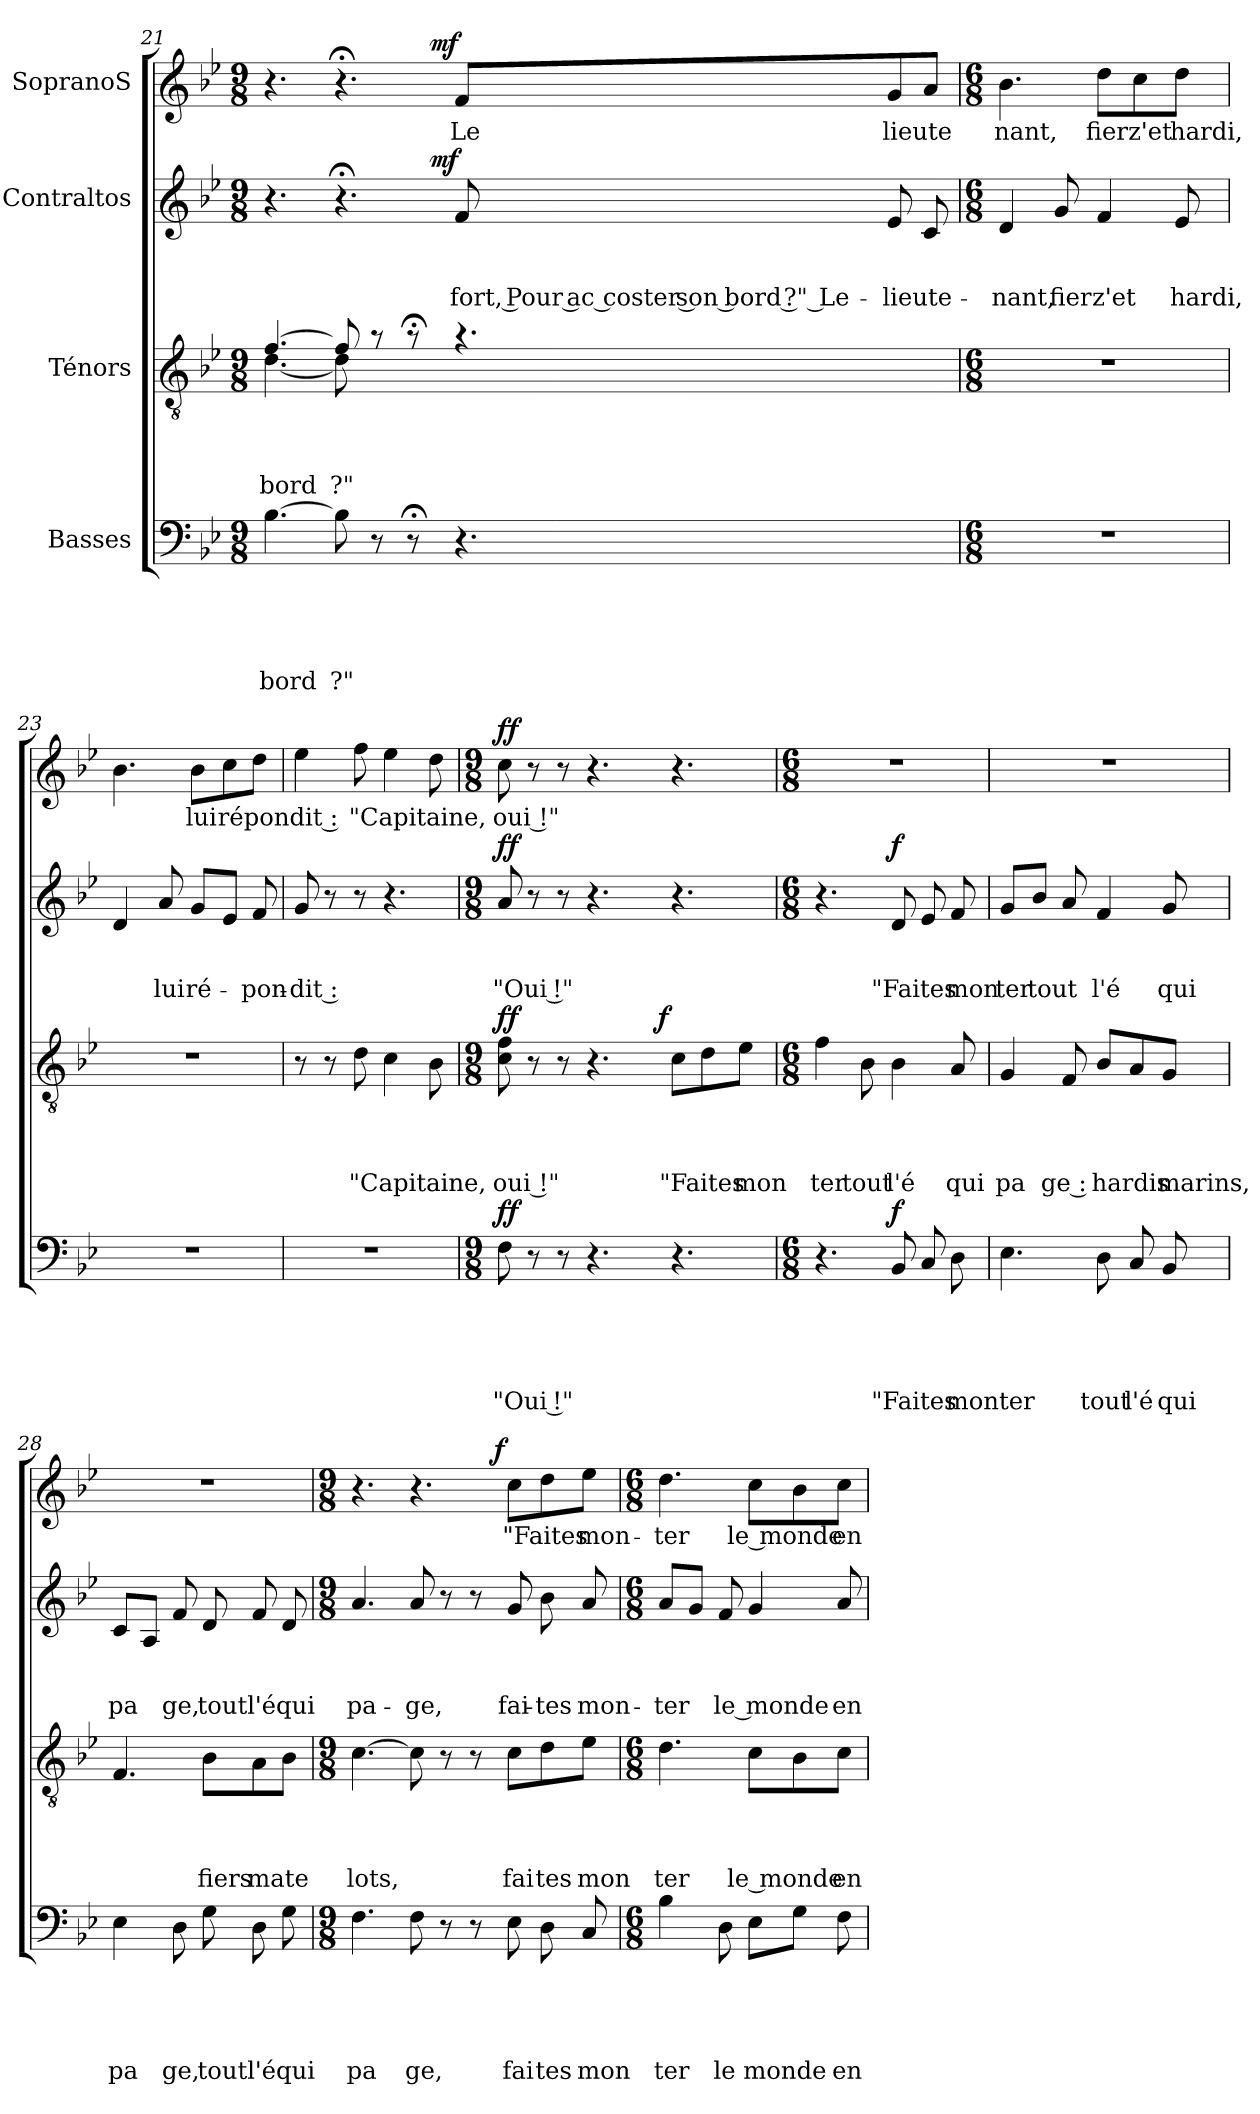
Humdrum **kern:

**kern	**text	**text	**text	**text	**text	**dynam	**kern	**text	**text	**text	**text	**dynam	**kern	**text	**text	**text	**dynam	**kern	**text	**dynam
*part4	*part4	*part4	*part4	*part4	*part4	*part4	*part3	*part3	*part3	*part3	*part3	*part3	*part2	*part2	*part2	*part2	*part2	*part1	*part1	*part1
*staff4	*staff4	*staff4	*staff4	*staff4	*staff4	*staff4	*staff3	*staff3	*staff3	*staff3	*staff3	*staff3	*staff2	*staff2	*staff2	*staff2	*staff2	*staff1	*staff1	*staff1
*I"Basses	*	*	*	*	*	*	*I"Ténors	*	*	*	*	*	*I"Contraltos	*	*	*	*	*I"SopranoS	*	*
*clefF4	*	*	*	*	*	*	*clefGv2	*	*	*	*	*	*clefG2	*	*	*	*	*clefG2	*	*
*k[b-e-]	*	*	*	*	*	*	*k[b-e-]	*	*	*	*	*	*k[b-e-]	*	*	*	*	*k[b-e-]	*	*
*B-:	*	*	*	*	*	*	*B-:	*	*	*	*	*	*B-:	*	*	*	*	*B-:	*	*
*M9/8	*	*	*	*	*	*	*M9/8	*	*	*	*	*	*M9/8	*	*	*	*	*M9/8	*	*
=21	=21	=21	=21	=21	=21	=21	=21	=21	=21	=21	=21	=21	=21	=21	=21	=21	=21	=21	=21	=21
!	!	!	!	!	!LO:LY:b	!	!	!	!	!	!LO:LY:b	!	!	!	!	!	!	!	!	!
*	*	*	*	*	*	*	*^	*	*	*	*	*	*^	*	*	*	*	*^	*	*
[>4.B-\	.	.	.	.	bord	.	[>4.f/	[<4.d\	.	.	.	bord	.	4.r	2ryy	.	.	.	.	4.r	2ryy	.	.
!	!	!	!	!	!LO:LY:b	!	!	!	!	!	!	!LO:LY:b	!	!	!	!	!	!	!	!	!	!	!
8B-\]	.	.	.	.	?"	.	8f/]	8d\]	.	.	.	?"	.	4.r;<	.	.	.	.	.	4.r;<	.	.	.
8r	.	.	.	.	.	.	8ra	2ryy	.	.	.	.	.	.	8.ryy	.	.	.	.	.	8.ryy	.	.
8r;<	.	.	.	.	.	.	8r;<a	.	.	.	.	.	.	.	.	.	.	.	.	.	.	.	.
!	!	!	!	!	!	!	!	!	!	!	!	!	!	!	!	!	!	!	!LO:DY:a	!	!	!	!LO:DY:a
.	.	.	.	.	.	.	.	.	.	.	.	.	.	.	4..ryy	.	.	.	mf	.	4..ryy	.	mf
!	!	!	!	!	!	!	!	!	!	!	!	!	!	!	!	!	!	!LO:LY:b:rj	!	!	!	!LO:LY:b	!
4.r	.	.	.	.	.	.	4.ra	.	.	.	.	.	.	8f/	.	.	.	fort, Pour ac coster son bord ?" Le-	.	8f/L	.	Le	.
!	!	!	!	!	!	!	!	!	!	!	!	!	!	!	!	!	!	!LO:LY:b	!	!	!	!LO:LY:b	!
.	.	.	.	.	.	.	.	.	.	.	.	.	.	8e-/	.	.	.	-lieute-	.	8g/	.	lieute	.
.	.	.	.	.	.	.	.	8ryy	.	.	.	.	.	8c/	.	.	.	.	.	8a/J	.	.	.
*	*	*	*	*	*	*	*v	*v	*	*	*	*	*	*	*	*	*	*	*	*v	*v	*	*
*	*	*	*	*	*	*	*	*	*	*	*	*	*v	*v	*	*	*	*	*	*	*
=22	=22	=22	=22	=22	=22	=22	=22	=22	=22	=22	=22	=22	=22	=22	=22	=22	=22	=22	=22	=22
*M6/8	*	*	*	*	*	*	*M6/8	*	*	*	*	*	*M6/8	*	*	*	*	*M6/8	*	*
*	*	*	*	*	*	*	*^	*	*	*	*	*	*^	*	*	*	*	*^	*	*
!LO:N:vis=1	!	!	!	!	!	!	!LO:N:vis=1	!	!	!	!	!	!	!	!	!	!	!LO:LY:b	!	!	!	!LO:LY:b	!
*	*	*	*	*	*	*	*v	*v	*	*	*	*	*	*	*	*	*	*	*	*v	*v	*	*
*	*	*	*	*	*	*	*	*	*	*	*	*	*v	*v	*	*	*	*	*	*	*
2.r	.	.	.	.	.	.	2.r	.	.	.	.	.	4d/	.	.	-nant,	.	4.b-\	nant,	.
!	!	!	!	!	!	!	!	!	!	!	!	!	!	!	!	!LO:LY:b	!	!	!	!
.	.	.	.	.	.	.	.	.	.	.	.	.	8g/	.	.	fier	.	.	.	.
!	!	!	!	!	!	!	!	!	!	!	!	!	!	!	!	!LO:LY:b	!	!	!LO:LY:b	!
.	.	.	.	.	.	.	.	.	.	.	.	.	4f/	.	.	z'et	.	8dd\L	fier	.
!	!	!	!	!	!	!	!	!	!	!	!	!	!	!	!	!	!	!	!LO:LY:b	!
.	.	.	.	.	.	.	.	.	.	.	.	.	.	.	.	.	.	8cc\	z'et	.
!	!	!	!	!	!	!	!	!	!	!	!	!	!	!	!	!LO:LY:b	!	!	!LO:LY:b	!
.	.	.	.	.	.	.	.	.	.	.	.	.	8e-/	.	.	hardi,	.	8dd\J	hardi,	.
=23	=23	=23	=23	=23	=23	=23	=23	=23	=23	=23	=23	=23	=23	=23	=23	=23	=23	=23	=23	=23
!LO:N:vis=1	!	!	!	!	!	!	!LO:N:vis=1	!	!	!	!	!	!	!	!	!	!	!	!	!
2.r	.	.	.	.	.	.	2.r	.	.	.	.	.	4d/	.	.	.	.	4.b-\	.	.
!	!	!	!	!	!	!	!	!	!	!	!	!	!	!	!	!LO:LY:b	!	!	!	!
.	.	.	.	.	.	.	.	.	.	.	.	.	8a/	.	.	lui	.	.	.	.
!	!	!	!	!	!	!	!	!	!	!	!	!	!	!	!	!LO:LY:b	!	!	!LO:LY:b	!
.	.	.	.	.	.	.	.	.	.	.	.	.	8g/L	.	.	ré-	.	8b-\L	lui	.
!	!	!	!	!	!	!	!	!	!	!	!	!	!	!	!	!	!	!	!LO:LY:b	!
.	.	.	.	.	.	.	.	.	.	.	.	.	8e-/J	.	.	.	.	8cc\	répon	.
!	!	!	!	!	!	!	!	!	!	!	!	!	!	!	!	!LO:LY:b	!	!	!	!
.	.	.	.	.	.	.	.	.	.	.	.	.	8f/	.	.	-pon-	.	8dd\J	.	.
!!LO:PB:g=z
=24	=24	=24	=24	=24	=24	=24	=24	=24	=24	=24	=24	=24	=24	=24	=24	=24	=24	=24	=24	=24
!LO:N:vis=1	!	!	!	!	!	!	!	!	!	!	!	!	!	!	!	!LO:LY:b	!	!	!LO:LY:b	!
2.r	.	.	.	.	.	.	8r	.	.	.	.	.	8g/	.	.	-dit :	.	4ee-\	dit :	.
.	.	.	.	.	.	.	8r	.	.	.	.	.	8r	.	.	.	.	.	.	.
!	!	!	!	!	!	!	!	!	!	!	!LO:LY:b	!	!	!	!	!	!	!	!LO:LY:b	!
.	.	.	.	.	.	.	8d\	.	.	.	"Capitaine,	.	8r	.	.	.	.	8ff\	"Capitaine,	.
.	.	.	.	.	.	.	4c\	.	.	.	.	.	4.r	.	.	.	.	4ee-\	.	.
.	.	.	.	.	.	.	8B-\	.	.	.	.	.	.	.	.	.	.	8dd\	.	.
=25	=25	=25	=25	=25	=25	=25	=25	=25	=25	=25	=25	=25	=25	=25	=25	=25	=25	=25	=25	=25
*M9/8	*	*	*	*	*	*	*M9/8	*	*	*	*	*	*M9/8	*	*	*	*	*M9/8	*	*
!	!	!	!	!	!LO:LY:b:rj	!LO:DY:a	!	!	!	!	!LO:LY:b:rj	!LO:DY:a	!	!	!	!LO:LY:b:rj	!LO:DY:a	!	!LO:LY:b:rj	!LO:DY:a
*	*	*	*	*	*	*	*^	*	*	*	*	*	*	*	*	*	*	*	*	*
8F\	.	.	.	.	"Oui !"	ff	8c\ 8f\	2ryy	.	.	.	oui !"	ff	8a/	.	.	"Oui !"	ff	8cc\	oui !"	ff
8r	.	.	.	.	.	.	8r	.	.	.	.	.	.	8r	.	.	.	.	8r	.	.
8r	.	.	.	.	.	.	8r	.	.	.	.	.	.	8r	.	.	.	.	8r	.	.
4.r	.	.	.	.	.	.	4.r	.	.	.	.	.	.	4.r	.	.	.	.	4.r	.	.
.	.	.	.	.	.	.	.	8..ryy	.	.	.	.	.	.	.	.	.	.	.	.	.
!	!	!	!	!	!	!	!	!	!	!	!	!	!LO:DY:a	!	!	!	!	!	!	!	!
.	.	.	.	.	.	.	.	4ryy	.	.	.	.	f	.	.	.	.	.	.	.	.
!	!	!	!	!	!	!	!	!	!	!	!	!LO:LY:b	!	!	!	!	!	!	!	!	!
4.r	.	.	.	.	.	.	8c\L	.	.	.	.	"Faites	.	4.r	.	.	.	.	4.r	.	.
.	.	.	.	.	.	.	8d\	.	.	.	.	.	.	.	.	.	.	.	.	.	.
.	.	.	.	.	.	.	.	8ryy	.	.	.	.	.	.	.	.	.	.	.	.	.
!	!	!	!	!	!	!	!	!	!	!	!	!LO:LY:b	!	!	!	!	!	!	!	!	!
.	.	.	.	.	.	.	8e-\J	.	.	.	.	mon	.	.	.	.	.	.	.	.	.
.	.	.	.	.	.	.	.	32ryy	.	.	.	.	.	.	.	.	.	.	.	.	.
*	*	*	*	*	*	*	*v	*v	*	*	*	*	*	*	*	*	*	*	*	*	*
=26	=26	=26	=26	=26	=26	=26	=26	=26	=26	=26	=26	=26	=26	=26	=26	=26	=26	=26	=26	=26
*M6/8	*	*	*	*	*	*	*M6/8	*	*	*	*	*	*M6/8	*	*	*	*	*M6/8	*	*
*	*	*	*	*	*	*	*^	*	*	*	*	*	*	*	*	*	*	*	*	*
!	!	!	!	!	!	!	!	!	!	!	!	!LO:LY:b	!	!	!	!	!	!	!LO:N:vis=1	!	!
*	*	*	*	*	*	*	*v	*v	*	*	*	*	*	*	*	*	*	*	*	*	*
4.r	.	.	.	.	.	.	4f\	.	.	.	ter	.	4.r	.	.	.	.	2.r	.	.
!	!	!	!	!	!	!	!	!	!	!	!LO:LY:b	!	!	!	!	!	!	!	!	!
.	.	.	.	.	.	.	8B-\	.	.	.	tout	.	.	.	.	.	.	.	.	.
!	!	!	!	!	!LO:LY:b	!LO:DY:a	!	!	!	!	!LO:LY:b	!	!	!	!	!LO:LY:b	!LO:DY:a	!	!	!
8BB-/	.	.	.	.	"Faites	f	4B-\	.	.	.	l'é	.	8d/	.	.	"Faites	f	.	.	.
8C/	.	.	.	.	.	.	.	.	.	.	.	.	8e-/	.	.	.	.	.	.	.
!	!	!	!	!	!LO:LY:b	!	!	!	!	!	!LO:LY:b	!	!	!	!	!LO:LY:b	!	!	!	!
8D\	.	.	.	.	monter	.	8A/	.	.	.	qui	.	8f/	.	.	mon	.	.	.	.
=27	=27	=27	=27	=27	=27	=27	=27	=27	=27	=27	=27	=27	=27	=27	=27	=27	=27	=27	=27	=27
!	!	!	!	!	!	!	!	!	!	!	!LO:LY:b	!	!	!	!	!LO:LY:b	!	!LO:N:vis=1	!	!
4.E-\	.	.	.	.	.	.	4G/	.	.	.	pa	.	8g/L	.	.	ter	.	2.r	.	.
!	!	!	!	!	!	!	!	!	!	!	!	!	!	!	!	!LO:LY:b	!	!	!	!
.	.	.	.	.	.	.	.	.	.	.	.	.	8b-/J	.	.	tout	.	.	.	.
!	!	!	!	!	!	!	!	!	!	!	!LO:LY:b:rj	!	!	!	!	!	!	!	!	!
.	.	.	.	.	.	.	8F/	.	.	.	ge :	.	8a/	.	.	.	.	.	.	.
!	!	!	!	!	!LO:LY:b	!	!	!	!	!	!LO:LY:b	!	!	!	!	!LO:LY:b	!	!	!	!
8D\	.	.	.	.	tout	.	8B-/L	.	.	.	hardis	.	4f/	.	.	l'é	.	.	.	.
!	!	!	!	!	!LO:LY:b	!	!	!	!	!	!	!	!	!	!	!	!	!	!	!
8C/	.	.	.	.	l'é	.	8A/	.	.	.	.	.	.	.	.	.	.	.	.	.
!	!	!	!	!	!LO:LY:b	!	!	!	!	!	!LO:LY:b	!	!	!	!	!LO:LY:b	!	!	!	!
8BB-/	.	.	.	.	qui	.	8G/J	.	.	.	marins,	.	8g/	.	.	qui	.	.	.	.
=28	=28	=28	=28	=28	=28	=28	=28	=28	=28	=28	=28	=28	=28	=28	=28	=28	=28	=28	=28	=28
!	!	!	!	!	!LO:LY:b	!	!	!	!	!	!	!	!	!	!	!LO:LY:b	!	!LO:N:vis=1	!	!
4E-\	.	.	.	.	pa	.	4.F/	.	.	.	.	.	8c/L	.	.	pa	.	2.r	.	.
.	.	.	.	.	.	.	.	.	.	.	.	.	8A/J	.	.	.	.	.	.	.
!	!	!	!	!	!LO:LY:b	!	!	!	!	!	!	!	!	!	!	!LO:LY:b	!	!	!	!
8D\	.	.	.	.	ge,	.	.	.	.	.	.	.	8f/	.	.	ge,	.	.	.	.
!	!	!	!	!	!LO:LY:b	!	!	!	!	!	!LO:LY:b	!	!	!	!	!LO:LY:b	!	!	!	!
8G\	.	.	.	.	tout	.	8B-\L	.	.	.	fiers	.	8d/	.	.	tout	.	.	.	.
!	!	!	!	!	!LO:LY:b	!	!	!	!	!	!LO:LY:b	!	!	!	!	!LO:LY:b	!	!	!	!
8D\	.	.	.	.	l'équi	.	8A\	.	.	.	mate	.	8f/	.	.	l'équi	.	.	.	.
8G\	.	.	.	.	.	.	8B-\J	.	.	.	.	.	8d/	.	.	.	.	.	.	.
!!LO:LB:g=z
=29	=29	=29	=29	=29	=29	=29	=29	=29	=29	=29	=29	=29	=29	=29	=29	=29	=29	=29	=29	=29
*M9/8	*	*	*	*	*	*	*M9/8	*	*	*	*	*	*M9/8	*	*	*	*	*M9/8	*	*
!	!	!	!	!	!LO:LY:b	!	!	!	!	!	!LO:LY:b	!	!	!	!	!LO:LY:b	!	!	!	!
*	*	*	*	*	*	*	*	*	*	*	*	*	*	*	*	*	*	*^	*	*
4.F\	.	.	.	.	pa	.	[>4.c\	.	.	.	lots,	.	4.a/	.	.	pa-	.	4.r	2ryy	.	.
!	!	!	!	!	!LO:LY:b	!	!	!	!	!	!	!	!	!	!	!LO:LY:b	!	!	!	!	!
8F\	.	.	.	.	ge,	.	8c\]	.	.	.	.	.	8a/	.	.	-ge,	.	4.r	.	.	.
8r	.	.	.	.	.	.	8r	.	.	.	.	.	8r	.	.	.	.	.	8..ryy	.	.
8r	.	.	.	.	.	.	8r	.	.	.	.	.	8r	.	.	.	.	.	.	.	.
!	!	!	!	!	!	!	!	!	!	!	!	!	!	!	!	!	!	!	!	!	!LO:DY:a
.	.	.	.	.	.	.	.	.	.	.	.	.	.	.	.	.	.	.	4ryy	.	f
!	!	!	!	!	!LO:LY:b	!	!	!	!	!	!LO:LY:b	!	!	!	!	!LO:LY:b	!	!	!	!LO:LY:b	!
8E-\	.	.	.	.	fai	.	8c\L	.	.	.	fai	.	8g/	.	.	fai-	.	8cc\L	.	"Faites	.
!	!	!	!	!	!LO:LY:b	!	!	!	!	!	!LO:LY:b	!	!	!	!	!LO:LY:b	!	!	!	!	!
8D\	.	.	.	.	tes	.	8d\	.	.	.	tes	.	8b-\	.	.	-tes	.	8dd\	.	.	.
.	.	.	.	.	.	.	.	.	.	.	.	.	.	.	.	.	.	.	8ryy	.	.
!	!	!	!	!	!LO:LY:b	!	!	!	!	!	!LO:LY:b	!	!	!	!	!LO:LY:b	!	!	!	!LO:LY:b	!
8C/	.	.	.	.	mon	.	8e-\J	.	.	.	mon	.	8a/	.	.	mon-	.	8ee-\J	.	mon-	.
.	.	.	.	.	.	.	.	.	.	.	.	.	.	.	.	.	.	.	32ryy	.	.
*	*	*	*	*	*	*	*	*	*	*	*	*	*	*	*	*	*	*v	*v	*	*
=30	=30	=30	=30	=30	=30	=30	=30	=30	=30	=30	=30	=30	=30	=30	=30	=30	=30	=30	=30	=30
*M6/8	*	*	*	*	*	*	*M6/8	*	*	*	*	*	*M6/8	*	*	*	*	*M6/8	*	*
*	*	*	*	*	*	*	*	*	*	*	*	*	*	*	*	*	*	*^	*	*
!	!	!	!	!	!LO:LY:b	!	!	!	!	!	!LO:LY:b	!	!	!	!	!LO:LY:b	!	!	!	!LO:LY:b	!
*	*	*	*	*	*	*	*	*	*	*	*	*	*	*	*	*	*	*v	*v	*	*
4B-\	.	.	.	.	ter	.	4.d\	.	.	.	ter	.	8a/L	.	.	-ter	.	4.dd\	-ter	.
.	.	.	.	.	.	.	.	.	.	.	.	.	8g/J	.	.	.	.	.	.	.
!	!	!	!	!	!LO:LY:b	!	!	!	!	!	!	!	!	!	!	!LO:LY:b	!	!	!	!
8D\	.	.	.	.	le	.	.	.	.	.	.	.	8f/	.	.	le monde	.	.	.	.
!	!	!	!	!	!LO:LY:b	!	!	!	!	!	!LO:LY:b	!	!	!	!	!	!	!	!LO:LY:b	!
8E-\L	.	.	.	.	monde	.	8c\L	.	.	.	le monde	.	4g/	.	.	.	.	8cc\L	le monde	.
8G\J	.	.	.	.	.	.	8B-\	.	.	.	.	.	.	.	.	.	.	8b-\	.	.
!	!	!	!	!	!LO:LY:b	!	!	!	!	!	!LO:LY:b	!	!	!	!	!LO:LY:b	!	!	!LO:LY:b	!
8F\	.	.	.	.	en	.	8c\J	.	.	.	en	.	8a/	.	.	en	.	8cc\J	en	.
=	=	=	=	=	=	=	=	=	=	=	=	=	=	=	=	=	=	=	=	=
*-	*-	*-	*-	*-	*-	*-	*-	*-	*-	*-	*-	*-	*-	*-	*-	*-	*-	*-	*-	*-
